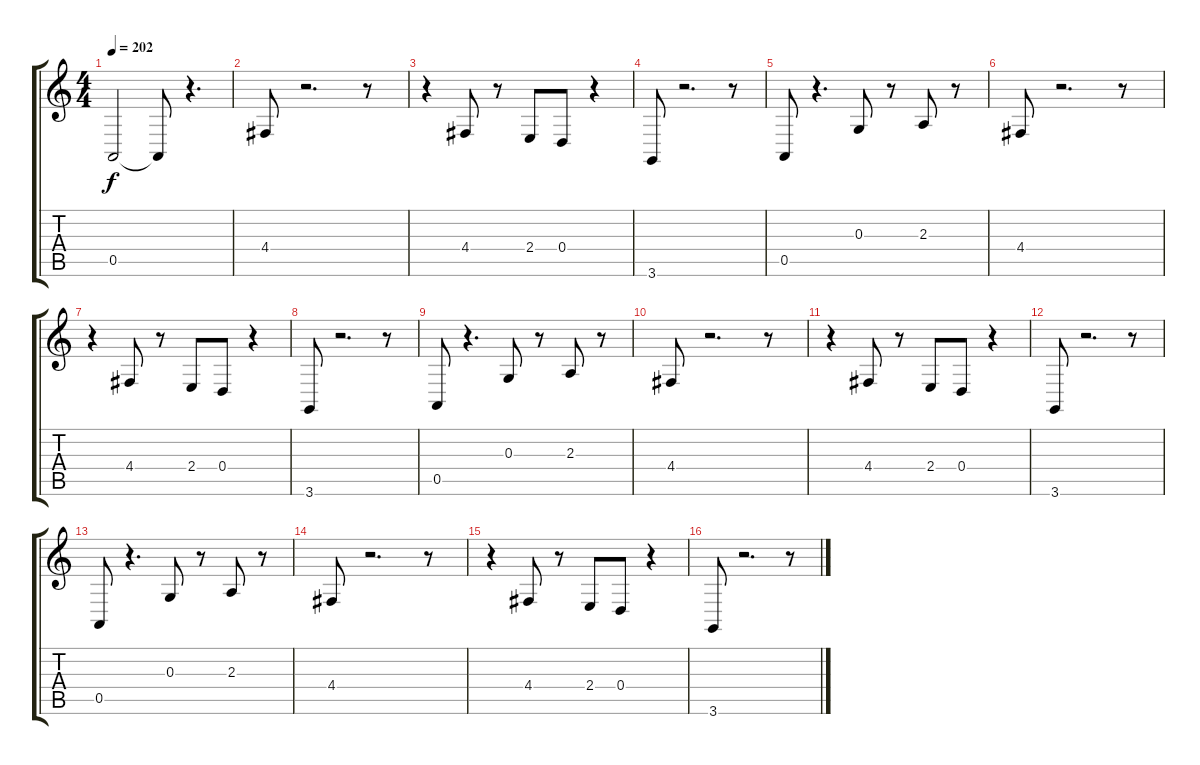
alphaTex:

\track "" {instrument trombone}
\staff {score tabs}
\tuning (E4 B3 G3 D3 A2 E2) {hide}
\ts (4 4)
\tempo 202
\clef g2
\ks c
0.5{t}.2{dy f} 0.5{t}.8 r.4{d} |
4.4.8 r.2{d} r.8 |
r.4 4.4.8 r.8 2.4.8 0.4.8 r.4 |
3.6.8 r.2{d} r.8 |
0.5.8 r.4{d} 0.3.8 r.8 2.3.8 r.8 |
4.4.8 r.2{d} r.8 |
r.4 4.4.8 r.8 2.4.8 0.4.8 r.4 |
3.6.8 r.2{d} r.8 |
0.5.8 r.4{d} 0.3.8 r.8 2.3.8 r.8 |
4.4.8 r.2{d} r.8 |
r.4 4.4.8 r.8 2.4.8 0.4.8 r.4 |
3.6.8 r.2{d} r.8 |
0.5.8 r.4{d} 0.3.8 r.8 2.3.8 r.8 |
4.4.8 r.2{d} r.8 |
r.4 4.4.8 r.8 2.4.8 0.4.8 r.4 |
3.6.8 r.2{d} r.8
